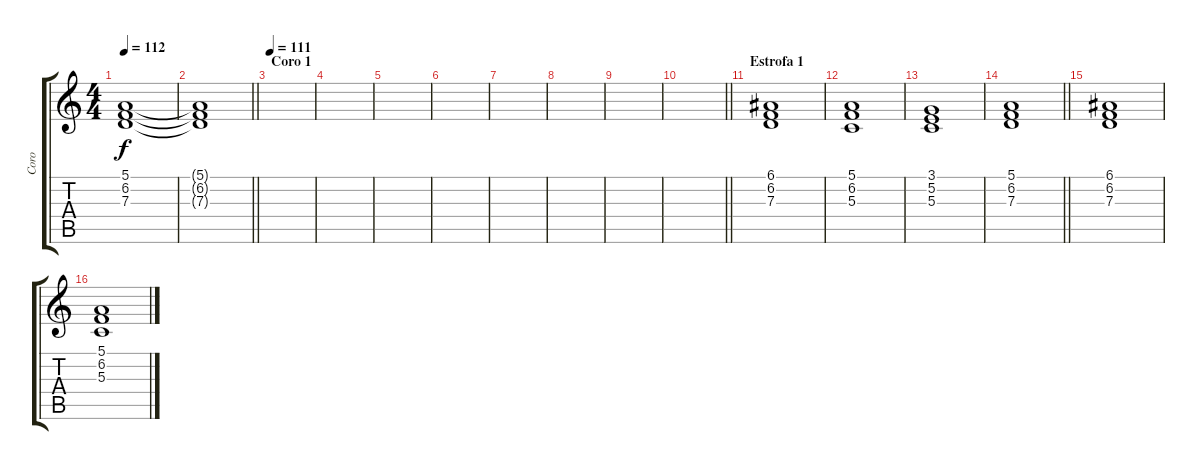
\track ("Coro" "Coro") {instrument choiraahs}
\staff {score tabs}
\tuning (E4 B3 G3 D3 A2 E2) {hide}
\ts (4 4)
\tempo 112
\clef g2
\ks c
(5.1{t} 6.2{t} 7.3{t}).1{dy f} |
\barLineRight lightlight
(5.1{t} 6.2{t} 7.3{t}).1 |
\section ("" "Coro 1")
\tempo 111
|
|
|
|
|
|
|
\barLineRight lightlight
|
\section ("" "Estrofa 1")
(6.1 6.2 7.3).1 |
(5.1 6.2 5.3).1 |
(3.1 5.2 5.3).1 |
\barLineRight lightlight
(5.1 6.2 7.3).1 |
(6.1 6.2 7.3).1 |
(5.1 6.2 5.3).1
